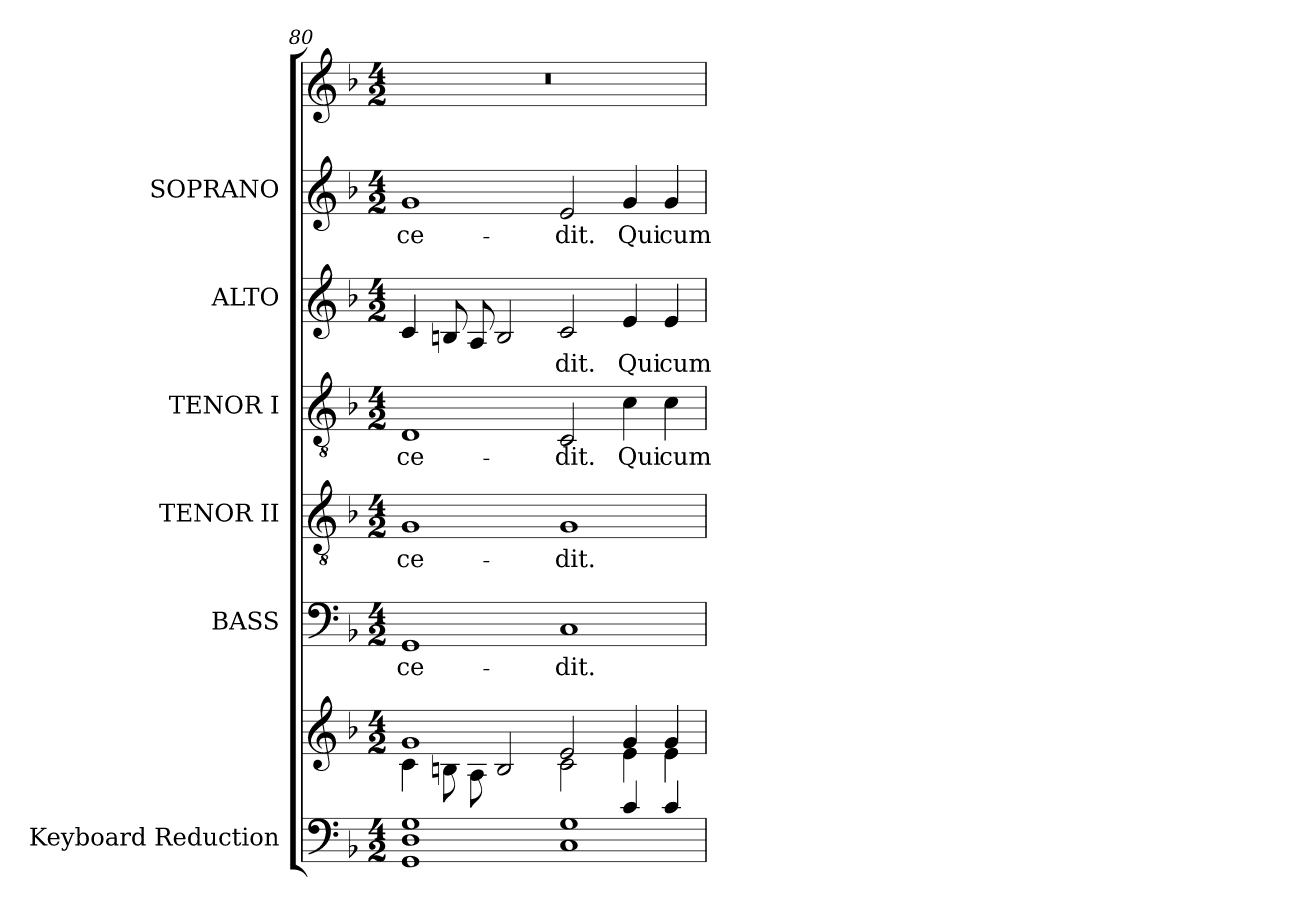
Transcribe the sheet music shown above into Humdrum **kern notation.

**kern	**kern	**kern	**text	**kern	**text	**kern	**text	**kern	**text	**kern	**text	**kern
*part7	*part7	*part6	*part6	*part5	*part5	*part4	*part4	*part3	*part3	*part2	*part2	*part1
*staff8	*staff7	*staff6	*staff6	*staff5	*staff5	*staff4	*staff4	*staff3	*staff3	*staff2	*staff2	*staff1
*I"Keyboard Reduction	*	*I"BASS	*	*I"TENOR II	*	*I"TENOR I	*	*I"ALTO	*	*I"SOPRANO	*	*
*I'Reduc.	*	*I'B.	*	*I'T. II	*	*I'T. I	*	*I'A.	*	*I'S.	*	*
*clefF4	*clefG2	*clefF4	*	*clefGv2	*	*clefGv2	*	*clefG2	*	*clefG2	*	*clefG2
*	*	*	*	*ITrd7c12	*	*ITrd7c12	*	*	*	*	*	*
*k[b-]	*k[b-]	*k[b-]	*	*k[b-]	*	*k[b-]	*	*k[b-]	*	*k[b-]	*	*k[b-]
*F:	*F:	*F:	*	*F:	*	*F:	*	*F:	*	*F:	*	*F:
*M4/2	*M4/2	*M4/2	*	*M4/2	*	*M4/2	*	*M4/2	*	*M4/2	*	*M4/2
=80	=80	=80	=80	=80	=80	=80	=80	=80	=80	=80	=80	=80
*^	*^	*	*	*	*	*	*	*	*	*	*	*
!	!	!	!	!	!LO:LY:b:color=#000000	!	!	!	!	!	!	!	!	!
!	!	!	!	!	!	!	!LO:LY:b:color=#000000	!	!	!	!	!	!	!
!	!	!	!	!	!	!	!	!	!LO:LY:b:color=#000000	!	!	!	!	!
!	!	!	!	!	!	!	!	!	!	!	!	!	!LO:LY:b:color=#000000	!LO:N:vis=1
1Di 1Gi	1GGi	1gi	4ci\	1GGi	-ce-	1GGi	-ce-	1DDi	-ce-	4ci/	.	1gi	-ce-	0r
.	.	.	8Bni\	.	.	.	.	.	.	8Bni/	.	.	.	.
.	.	.	8Ai\	.	.	.	.	.	.	8Ai/	.	.	.	.
.	.	.	2Bi/	.	.	.	.	.	.	2Bi/	.	.	.	.
!	!	!	!	!	!LO:LY:b:color=#000000	!	!	!	!	!	!	!	!	!
!	!	!	!	!	!	!	!LO:LY:b:color=#000000	!	!	!	!	!	!	!
!	!	!	!	!	!	!	!	!	!LO:LY:b:color=#000000	!	!	!	!	!
!	!	!	!	!	!	!	!	!	!	!	!LO:LY:b:color=#000000	!	!	!
!	!	!	!	!	!	!	!	!	!	!	!	!	!LO:LY:b:color=#000000	!
2ryy	1Ci 1Gi	2ei/	2ci\	1Ci	-dit.	1GGi	-dit.	2CCi/	-dit.	2ci/	-dit.	2ei/	-dit.	.
!	!	!	!	!	!	!	!	!	!LO:LY:b:color=#000000	!	!	!	!	!
!	!	!	!	!	!	!	!	!	!	!	!LO:LY:b:color=#000000	!	!	!
!	!	!	!	!	!	!	!	!	!	!	!	!	!LO:LY:b:color=#000000	!
4ci/	.	4gi/	4ei\	.	.	.	.	4Ci\	Qui	4ei/	Qui	4gi/	Qui	.
!	!	!	!	!	!	!	!	!	!LO:LY:b:color=#000000	!	!	!	!	!
!	!	!	!	!	!	!	!	!	!	!	!LO:LY:b:color=#000000	!	!	!
!	!	!	!	!	!	!	!	!	!	!	!	!	!LO:LY:b:color=#000000	!
4ci/	.	4gi/	4ei\	.	.	.	.	4Ci\	cum	4ei/	cum	4gi/	cum	.
*v	*v	*	*	*	*	*	*	*	*	*	*	*	*	*
*	*v	*v	*	*	*	*	*	*	*	*	*	*	*
=	=	=	=	=	=	=	=	=	=	=	=	=
*-	*-	*-	*-	*-	*-	*-	*-	*-	*-	*-	*-	*-
